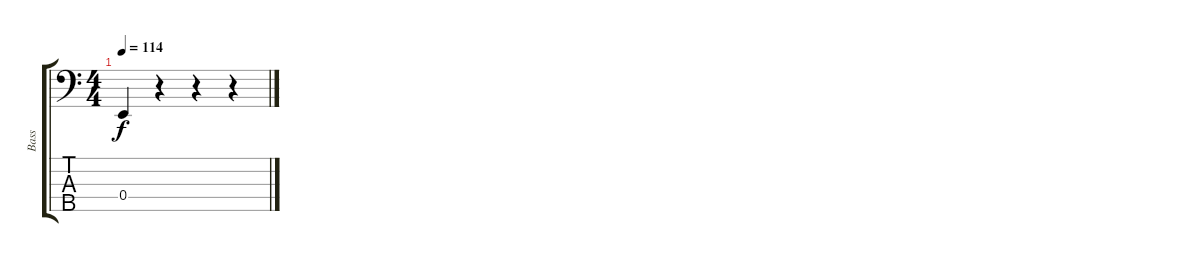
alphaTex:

\track ("Bass" "Bass") {instrument electricbasspick}
\staff {score tabs}
\tuning (G2 D2 A1 E1 B0) {hide}
\ts (4 4)
\tempo 114
\clef f4
\ks c
0.4.4{dy f} r.4 r.4 r.4
